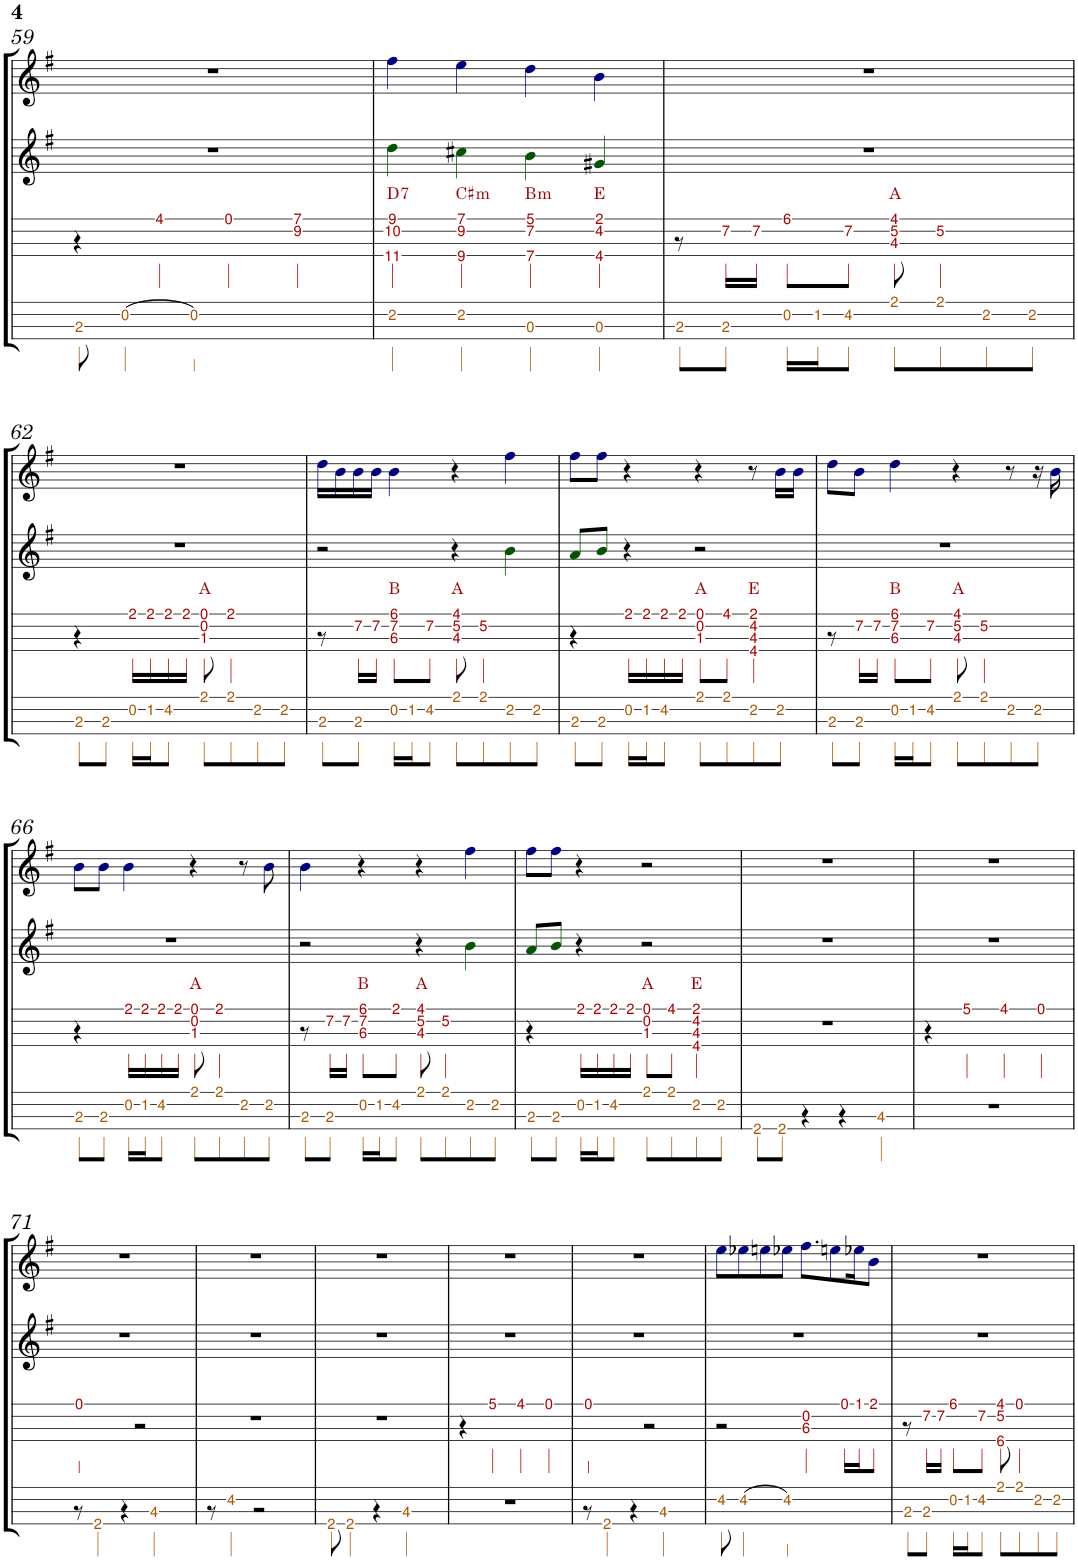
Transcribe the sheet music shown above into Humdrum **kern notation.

**kern	**kern	**harte	**kern	**kern
*part4	*part3	*part3	*part2	*part1
*staff4	*staff3	*	*staff2	*staff1
*I"Bass Guitar	*I"Ukulele	*	*I"Mandolin	*I"Mandolin
!!LO:PB:g=z
*	*	*	*clefG2	*clefG2
*k[f#]	*k[f#]	*	*k[f#]	*k[f#]
*G:	*G:	*	*G:	*G:
*M4/4	*M4/4	*	*M4/4	*M4/4
=59	=59	=59	=59	=59
8BBBi\	4r	.	1r	1r
[4DDi\	.	.	.	.
.	4cc#j\	.	.	.
2DDi\]	.	.	.	.
.	4aj\	.	.	.
.	4cc#j\ 4eej\	.	.	.
8ryy	.	.	.	.
=60	=60	=60	=60	=60
!	!	!LO:H:kt=7	!	!
4EEi\	4f#j\ 4ddj\ 4ff#j\	D:7	4ddZ\	4ff#V\
!	!	!LO:H:kt=m	!	!
4EEi\	4ej\ 4cc#j\ 4eej\	C#:min	4cc#XZ\	4eeV\
!	!	!LO:H:kt=m	!	!
4AAAi\	4dj\ 4bj\ 4ddj\	B:min	4bZ\	4ddV\
4AAAi\	4Bj\ 4g#j\ 4bj\	E:maj	4g#XZ/	4bV\
=61	=61	=61	=61	=61
8BBBi\L	8r	.	1r	1r
8BBBi\J	16bj\LL	.	.	.
.	16bj\JJ	.	.	.
16DDi\LL	8ee-j\L	.	.	.
16EE-i\J	.	.	.	.
8FF#i\J	8bj\J	.	.	.
8AAi\L	8ej\ 8aj\ 8cc#j\	A:maj	.	.
8AAi\	4aj\	.	.	.
8EEi\	.	.	.	.
8EEi\J	8ryy	.	.	.
!!LO:LB:g=z
=62	=62	=62	=62	=62
8BBBi\L	4r	.	1r	1r
8BBBi\J	.	.	.	.
16DDi\LL	16bj\LL	.	.	.
16EE-i\J	16bj\	.	.	.
8FF#i\J	16bj\	.	.	.
.	16bj\JJ	.	.	.
8AAi\L	8c#j\ 8ej\ 8aj\	A:maj	.	.
8AAi\	4bj\	.	.	.
8EEi\	.	.	.	.
8EEi\J	8ryy	.	.	.
=63	=63	=63	=63	=63
8BBBi\L	8r	.	2r	16ddV\LL
.	.	.	.	16bV\
8BBBi\J	16bj\LL	.	.	16bV\
.	16bj\JJ	.	.	16bV\JJ
16DDi\LL	8f#j\ 8bj\ 8dd#j\L	B:maj	.	4bV\
16EE-i\J	.	.	.	.
8FF#i\J	8bj\J	.	.	.
8AAi\L	8ej\ 8aj\ 8cc#j\	A:maj	4r	4r
8AAi\	4aj\	.	.	.
8EEi\	.	.	4bZ\	4ff#V\
8EEi\J	8ryy	.	.	.
=64	=64	=64	=64	=64
8BBBi\L	4r	.	8aZ/L	8ff#V\L
8BBBi\J	.	.	8bZ/J	8ff#V\J
16DDi\LL	16bj\LL	.	4r	4r
16EE-i\J	16bj\	.	.	.
8FF#i\J	16bj\	.	.	.
.	16bj\JJ	.	.	.
8AAi\L	8c#j\ 8ej\ 8aj\L	A:maj	2r	4r
8AAi\	8cc#j\J	.	.	.
8EEi\	4Bj\ 4ej\ 4g#j\ 4bj\	E:maj	.	8r
8EEi\J	.	.	.	16bV\LL
.	.	.	.	16bV\JJ
=65	=65	=65	=65	=65
8BBBi\L	8r	.	1r	8ddV\L
8BBBi\J	16bj\LL	.	.	8bV\J
.	16bj\JJ	.	.	.
16DDi\LL	8f#j\ 8bj\ 8dd#j\L	B:maj	.	4ddV\
16EE-i\J	.	.	.	.
8FF#i\J	8bj\J	.	.	.
8AAi\L	8ej\ 8aj\ 8cc#j\	A:maj	.	4r
8AAi\	4aj\	.	.	.
8EEi\	.	.	.	8r
8EEi\J	8ryy	.	.	16r
.	.	.	.	16bV\
!!LO:LB:g=z
=66	=66	=66	=66	=66
8BBBi\L	4r	.	1r	8bV\L
8BBBi\J	.	.	.	8bV\J
16DDi\LL	16bj\LL	.	.	4bV\
16EE-i\J	16bj\	.	.	.
8FF#i\J	16bj\	.	.	.
.	16bj\JJ	.	.	.
8AAi\L	8c#j\ 8ej\ 8aj\	A:maj	.	4r
8AAi\	4bj\	.	.	.
8EEi\	.	.	.	8r
8EEi\J	8ryy	.	.	8bV\
=67	=67	=67	=67	=67
8BBBi\L	8r	.	2r	4bV\
8BBBi\J	16bj\LL	.	.	.
.	16bj\JJ	.	.	.
16DDi\LL	8f#j\ 8bj\ 8dd#j\L	B:maj	.	4r
16EE-i\J	.	.	.	.
8FF#i\J	8bj\J	.	.	.
8AAi\L	8ej\ 8aj\ 8cc#j\	A:maj	4r	4r
8AAi\	4aj\	.	.	.
8EEi\	.	.	4bZ\	4ff#V\
8EEi\J	8ryy	.	.	.
=68	=68	=68	=68	=68
8BBBi\L	4r	.	8aZ/L	8ff#V\L
8BBBi\J	.	.	8bZ/J	8ff#V\J
16DDi\LL	16bj\LL	.	4r	4r
16EE-i\J	16bj\	.	.	.
8FF#i\J	16bj\	.	.	.
.	16bj\JJ	.	.	.
8AAi\L	8c#j\ 8ej\ 8aj\L	A:maj	2r	2r
8AAi\	8cc#j\J	.	.	.
8EEi\	4Bj\ 4ej\ 4g#j\ 4bj\	E:maj	.	.
8EEi\J	.	.	.	.
=69	=69	=69	=69	=69
8FFF#i\L	1r	.	1r	1r
8FFF#i\J	.	.	.	.
4r	.	.	.	.
4r	.	.	.	.
4CC#i\	.	.	.	.
=70	=70	=70	=70	=70
1r	4r	.	1r	1r
.	4ddj\	.	.	.
.	4cc#j\	.	.	.
.	4aj\	.	.	.
!!LO:LB:g=z
=71	=71	=71	=71	=71
8r	2aj\	.	1r	1r
4FFF#i\	.	.	.	.
4r	.	.	.	.
.	2r	.	.	.
4CC#i\	.	.	.	.
8ryy	.	.	.	.
=72	=72	=72	=72	=72
8r	1r	.	1r	1r
4FF#i\	.	.	.	.
2r	.	.	.	.
8ryy	.	.	.	.
=73	=73	=73	=73	=73
8FFF#i\	1r	.	1r	1r
4FFF#i\	.	.	.	.
4r	.	.	.	.
4CC#i\	.	.	.	.
8ryy	.	.	.	.
=74	=74	=74	=74	=74
1r	4r	.	1r	1r
.	4ddj\	.	.	.
.	4cc#j\	.	.	.
.	4aj\	.	.	.
=75	=75	=75	=75	=75
8r	2aj\	.	1r	1r
4FFF#i\	.	.	.	.
4r	.	.	.	.
.	2r	.	.	.
4CC#i\	.	.	.	.
8ryy	.	.	.	.
=76	=76	=76	=76	=76
8FF#i\	2r	.	1r	8eeV\L
[4FF#i\	.	.	.	8ee-XV\
.	.	.	.	8eenV\
2FF#i\]	.	.	.	8ee-XV\J
.	4f#j\ 4ej\	.	.	8.ff#V\L
.	.	.	.	8eenV\
.	16aj\LL	.	.	.
.	16b-j\J	.	.	16ee-XV\K
8ryy	8bj\J	.	.	8bV\J
=77	=77	=77	=77	=77
8BBBi\L	8r	.	1r	1r
8BBBi\J	16bj\LL	.	.	.
.	16bj\JJ	.	.	.
16DDi\LL	8ee-j\L	.	.	.
16EE-i\J	.	.	.	.
8FF#i\J	8bj\J	.	.	.
8AAi\L	8c#j\ 8aj\ 8cc#j\	.	.	.
8AAi\	4aj\	.	.	.
8EEi\	.	.	.	.
8EEi\J	8ryy	.	.	.
=	=	=	=	=
*-	*-	*-	*-	*-
